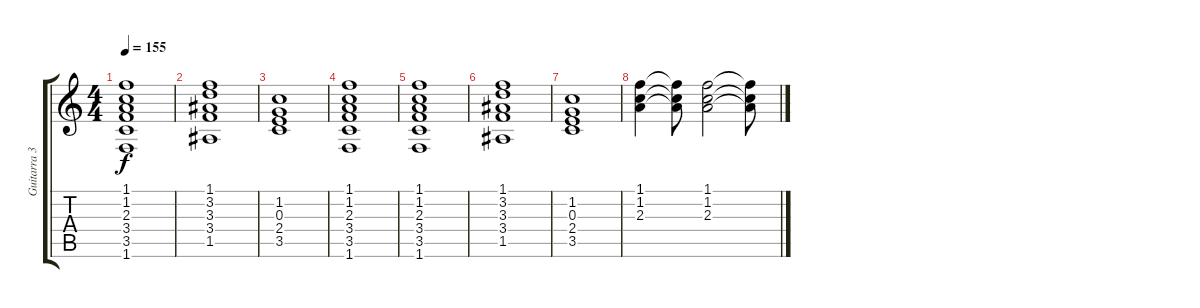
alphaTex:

\track ("Guitarra 3 - Maxi" "Guitarra 3") {instrument overdrivenguitar}
\staff {score tabs}
\tuning (E4 B3 G3 D3 A2 E2) {hide}
\ts (4 4)
\tempo 155
\clef g2
\ks c
(1.1 1.2 2.3 3.4 3.5 1.6).1{dy f} |
(1.1 3.2 3.3 3.4 1.5).1 |
(1.2 0.3 2.4 3.5).1 |
(1.1 1.2 2.3 3.4 3.5 1.6).1 |
(1.1 1.2 2.3 3.4 3.5 1.6).1 |
(1.1 3.2 3.3 3.4 1.5).1 |
(1.2 0.3 2.4 3.5).1 |
(1.1 1.2 2.3).4 (1.1{t} 1.2{t} 2.3{t}).8 (1.1 1.2 2.3).2 (1.1{t} 1.2{t} 2.3{t}).8
